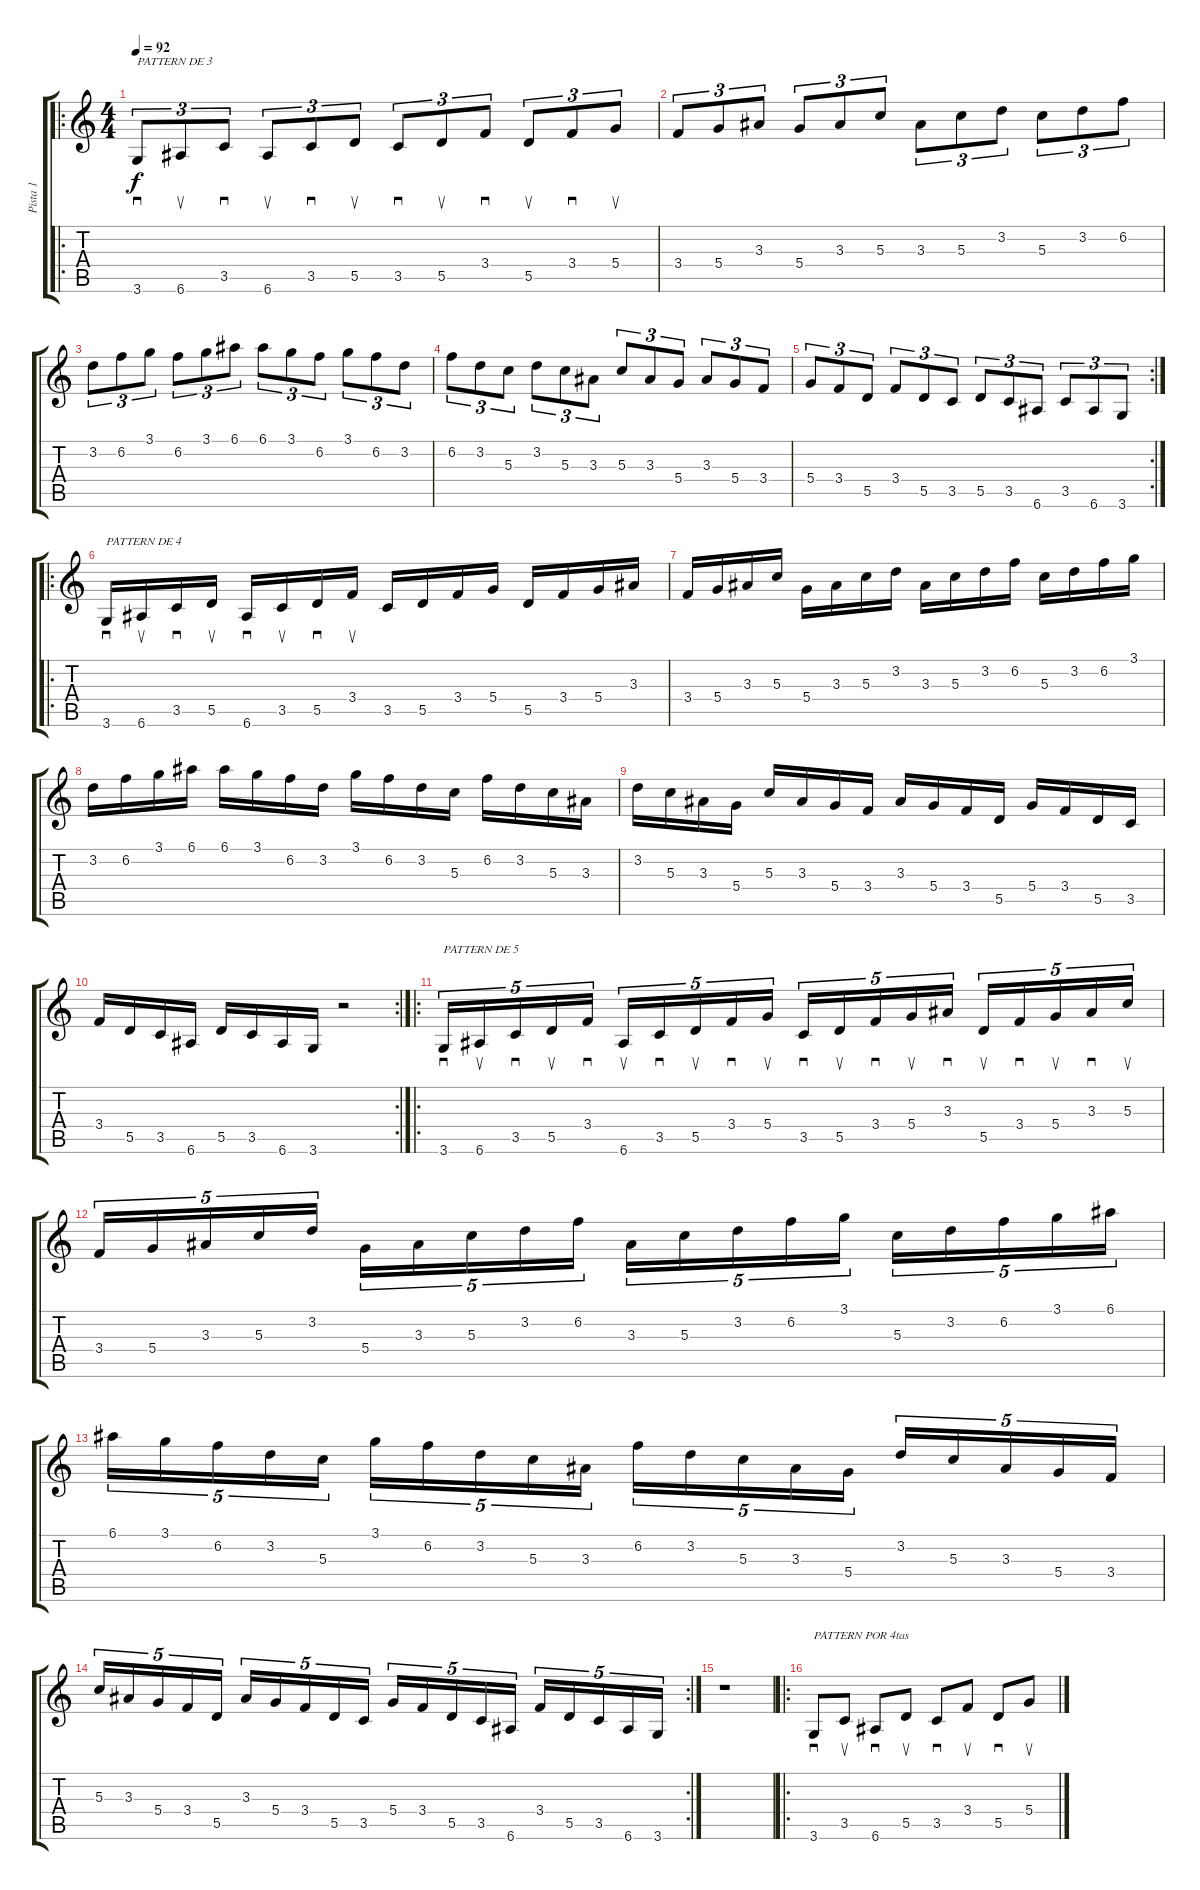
\track ("Pista 1" "Pista 1") {instrument acousticguitarsteel}
\staff {score tabs}
\tuning (E4 B3 G3 D3 A2 E2) {hide}
\ro
\ts (4 4)
\tempo 92
\clef g2
\ks c
3.6.8{sd tu (3 2) txt "PATTERN DE 3" dy f instrument acousticguitarsteel} 6.6.8{su tu (3 2)} 3.5.8{sd tu (3 2)} 6.6.8{su tu (3 2)} 3.5.8{sd tu (3 2)} 5.5.8{su tu (3 2)} 3.5.8{sd tu (3 2)} 5.5.8{su tu (3 2)} 3.4.8{sd tu (3 2)} 5.5.8{su tu (3 2)} 3.4.8{sd tu (3 2)} 5.4.8{su tu (3 2)} |
3.4.8{tu (3 2)} 5.4.8{tu (3 2)} 3.3.8{tu (3 2)} 5.4.8{tu (3 2)} 3.3.8{tu (3 2)} 5.3.8{tu (3 2)} 3.3.8{tu (3 2)} 5.3.8{tu (3 2)} 3.2.8{tu (3 2)} 5.3.8{tu (3 2)} 3.2.8{tu (3 2)} 6.2.8{tu (3 2)} |
3.2.8{tu (3 2)} 6.2.8{tu (3 2)} 3.1.8{tu (3 2)} 6.2.8{tu (3 2)} 3.1.8{tu (3 2)} 6.1.8{tu (3 2)} 6.1.8{tu (3 2)} 3.1.8{tu (3 2)} 6.2.8{tu (3 2)} 3.1.8{tu (3 2)} 6.2.8{tu (3 2)} 3.2.8{tu (3 2)} |
6.2.8{tu (3 2)} 3.2.8{tu (3 2)} 5.3.8{tu (3 2)} 3.2.8{tu (3 2)} 5.3.8{tu (3 2)} 3.3.8{tu (3 2)} 5.3.8{tu (3 2)} 3.3.8{tu (3 2)} 5.4.8{tu (3 2)} 3.3.8{tu (3 2)} 5.4.8{tu (3 2)} 3.4.8{tu (3 2)} |
\rc 2
5.4.8{tu (3 2)} 3.4.8{tu (3 2)} 5.5.8{tu (3 2)} 3.4.8{tu (3 2)} 5.5.8{tu (3 2)} 3.5.8{tu (3 2)} 5.5.8{tu (3 2)} 3.5.8{tu (3 2)} 6.6.8{tu (3 2)} 3.5.8{tu (3 2)} 6.6.8{tu (3 2)} 3.6.8{tu (3 2)} |
\ro
3.6.16{sd txt "PATTERN DE 4"} 6.6.16{su} 3.5.16{sd} 5.5.16{su} 6.6.16{sd} 3.5.16{su} 5.5.16{sd} 3.4.16{su} 3.5.16 5.5.16 3.4.16 5.4.16 5.5.16 3.4.16 5.4.16 3.3.16 |
3.4.16 5.4.16 3.3.16 5.3.16 5.4.16 3.3.16 5.3.16 3.2.16 3.3.16 5.3.16 3.2.16 6.2.16 5.3.16 3.2.16 6.2.16 3.1.16 |
3.2.16 6.2.16 3.1.16 6.1.16 6.1.16 3.1.16 6.2.16 3.2.16 3.1.16 6.2.16 3.2.16 5.3.16 6.2.16 3.2.16 5.3.16 3.3.16 |
3.2.16 5.3.16 3.3.16 5.4.16 5.3.16 3.3.16 5.4.16 3.4.16 3.3.16 5.4.16 3.4.16 5.5.16 5.4.16 3.4.16 5.5.16 3.5.16 |
\rc 2
3.4.16 5.5.16 3.5.16 6.6.16 5.5.16 3.5.16 6.6.16 3.6.16 r.2 |
\ro
3.6.16{sd tu (5 4) txt "PATTERN DE 5"} 6.6.16{su tu (5 4)} 3.5.16{sd tu (5 4)} 5.5.16{su tu (5 4)} 3.4.16{sd tu (5 4)} 6.6.16{su tu (5 4)} 3.5.16{sd tu (5 4)} 5.5.16{su tu (5 4)} 3.4.16{sd tu (5 4)} 5.4.16{su tu (5 4)} 3.5.16{sd tu (5 4)} 5.5.16{su tu (5 4)} 3.4.16{sd tu (5 4)} 5.4.16{su tu (5 4)} 3.3.16{sd tu (5 4)} 5.5.16{su tu (5 4)} 3.4.16{sd tu (5 4)} 5.4.16{su tu (5 4)} 3.3.16{sd tu (5 4)} 5.3.16{su tu (5 4)} |
3.4.16{tu (5 4)} 5.4.16{tu (5 4)} 3.3.16{tu (5 4)} 5.3.16{tu (5 4)} 3.2.16{tu (5 4)} 5.4.16{tu (5 4)} 3.3.16{tu (5 4)} 5.3.16{tu (5 4)} 3.2.16{tu (5 4)} 6.2.16{tu (5 4)} 3.3.16{tu (5 4)} 5.3.16{tu (5 4)} 3.2.16{tu (5 4)} 6.2.16{tu (5 4)} 3.1.16{tu (5 4)} 5.3.16{tu (5 4)} 3.2.16{tu (5 4)} 6.2.16{tu (5 4)} 3.1.16{tu (5 4)} 6.1.16{tu (5 4)} |
6.1.16{tu (5 4)} 3.1.16{tu (5 4)} 6.2.16{tu (5 4)} 3.2.16{tu (5 4)} 5.3.16{tu (5 4)} 3.1.16{tu (5 4)} 6.2.16{tu (5 4)} 3.2.16{tu (5 4)} 5.3.16{tu (5 4)} 3.3.16{tu (5 4)} 6.2.16{tu (5 4)} 3.2.16{tu (5 4)} 5.3.16{tu (5 4)} 3.3.16{tu (5 4)} 5.4.16{tu (5 4)} 3.2.16{tu (5 4)} 5.3.16{tu (5 4)} 3.3.16{tu (5 4)} 5.4.16{tu (5 4)} 3.4.16{tu (5 4)} |
\rc 2
5.3.16{tu (5 4)} 3.3.16{tu (5 4)} 5.4.16{tu (5 4)} 3.4.16{tu (5 4)} 5.5.16{tu (5 4)} 3.3.16{tu (5 4)} 5.4.16{tu (5 4)} 3.4.16{tu (5 4)} 5.5.16{tu (5 4)} 3.5.16{tu (5 4)} 5.4.16{tu (5 4)} 3.4.16{tu (5 4)} 5.5.16{tu (5 4)} 3.5.16{tu (5 4)} 6.6.16{tu (5 4)} 3.4.16{tu (5 4)} 5.5.16{tu (5 4)} 3.5.16{tu (5 4)} 6.6.16{tu (5 4)} 3.6.16{tu (5 4)} |
r.1 |
\ro
3.6.8{sd txt "PATTERN POR 4tas"} 3.5.8{su} 6.6.8{sd} 5.5.8{su} 3.5.8{sd} 3.4.8{su} 5.5.8{sd} 5.4.8{su}
